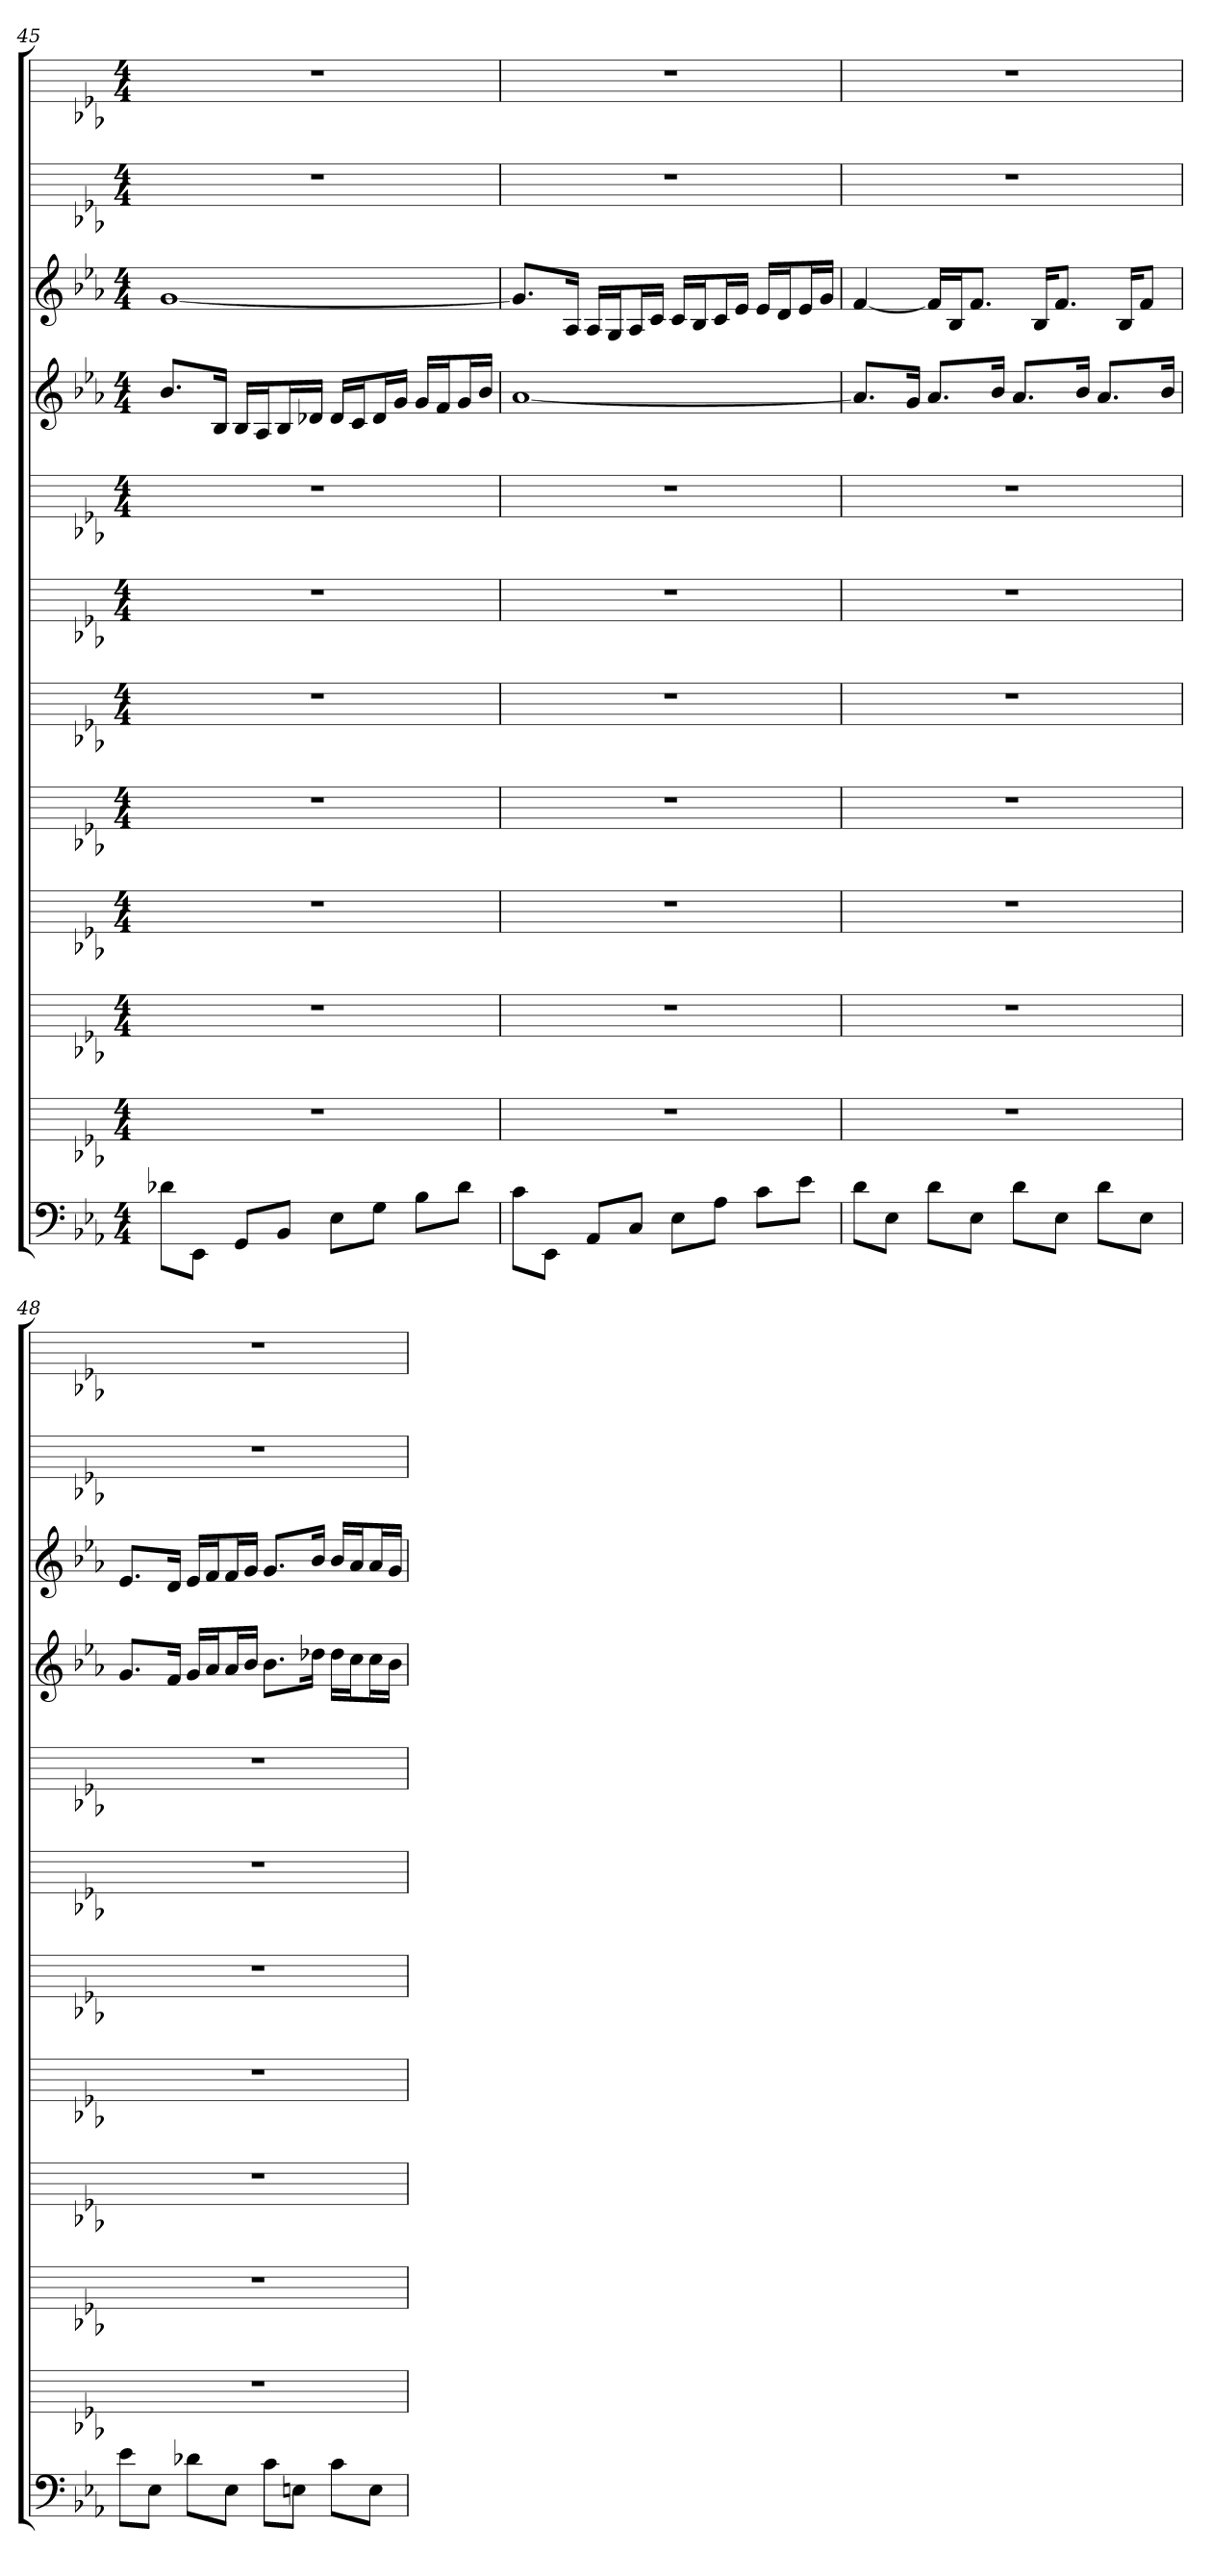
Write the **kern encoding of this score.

**kern	**kern	**kern	**kern	**kern	**kern	**kern	**kern	**kern	**kern	**kern	**kern
*part12	*part11	*part10	*part9	*part8	*part7	*part6	*part5	*part4	*part3	*part2	*part1
*staff12	*staff11	*staff10	*staff9	*staff8	*staff7	*staff6	*staff5	*staff4	*staff3	*staff2	*staff1
*k[b-e-a-]	*k[b-e-a-]	*k[b-e-a-]	*k[b-e-a-]	*k[b-e-a-]	*k[b-e-a-]	*k[b-e-a-]	*k[b-e-a-]	*k[b-e-a-]	*k[b-e-a-]	*k[b-e-a-]	*k[b-e-a-]
*E-:	*E-:	*E-:	*E-:	*E-:	*E-:	*E-:	*E-:	*E-:	*E-:	*E-:	*E-:
*M4/4	*M4/4	*M4/4	*M4/4	*M4/4	*M4/4	*M4/4	*M4/4	*M4/4	*M4/4	*M4/4	*M4/4
=45	=45	=45	=45	=45	=45	=45	=45	=45	=45	=45	=45
8d-XL	1r	1r	1r	1r	1r	1r	1r	8.b-L	[1g	1r	1r
8EE-J	.	.	.	.	.	.	.	.	.	.	.
.	.	.	.	.	.	.	.	16B-Jk	.	.	.
8GGL	.	.	.	.	.	.	.	16B-LL	.	.	.
.	.	.	.	.	.	.	.	16A-J	.	.	.
8BB-J	.	.	.	.	.	.	.	16B-L	.	.	.
.	.	.	.	.	.	.	.	16d-XJJ	.	.	.
8E-L	.	.	.	.	.	.	.	16d-LL	.	.	.
.	.	.	.	.	.	.	.	16cJ	.	.	.
8GJ	.	.	.	.	.	.	.	16d-L	.	.	.
.	.	.	.	.	.	.	.	16gJJ	.	.	.
8B-L	.	.	.	.	.	.	.	16gLL	.	.	.
.	.	.	.	.	.	.	.	16fJ	.	.	.
8d-J	.	.	.	.	.	.	.	16gL	.	.	.
.	.	.	.	.	.	.	.	16b-JJ	.	.	.
=46	=46	=46	=46	=46	=46	=46	=46	=46	=46	=46	=46
8cL	1r	1r	1r	1r	1r	1r	1r	[1a-	8.gL]	1r	1r
8EE-J	.	.	.	.	.	.	.	.	.	.	.
.	.	.	.	.	.	.	.	.	16A-Jk	.	.
8AA-L	.	.	.	.	.	.	.	.	16A-LL	.	.
.	.	.	.	.	.	.	.	.	16GJ	.	.
8CJ	.	.	.	.	.	.	.	.	16A-L	.	.
.	.	.	.	.	.	.	.	.	16cJJ	.	.
8E-L	.	.	.	.	.	.	.	.	16cLL	.	.
.	.	.	.	.	.	.	.	.	16B-J	.	.
8A-J	.	.	.	.	.	.	.	.	16cL	.	.
.	.	.	.	.	.	.	.	.	16e-JJ	.	.
8cL	.	.	.	.	.	.	.	.	16e-LL	.	.
.	.	.	.	.	.	.	.	.	16dJ	.	.
8e-J	.	.	.	.	.	.	.	.	16e-L	.	.
.	.	.	.	.	.	.	.	.	16gJJ	.	.
=47	=47	=47	=47	=47	=47	=47	=47	=47	=47	=47	=47
8dL	1r	1r	1r	1r	1r	1r	1r	8.a-L]	[4f	1r	1r
8E-J	.	.	.	.	.	.	.	.	.	.	.
.	.	.	.	.	.	.	.	16gJk	.	.	.
8dL	.	.	.	.	.	.	.	8.a-L	16fLL]	.	.
.	.	.	.	.	.	.	.	.	16B-J	.	.
8E-J	.	.	.	.	.	.	.	.	8.fJ	.	.
.	.	.	.	.	.	.	.	16b-Jk	.	.	.
8dL	.	.	.	.	.	.	.	8.a-L	.	.	.
.	.	.	.	.	.	.	.	.	16B-KL	.	.
8E-J	.	.	.	.	.	.	.	.	8.fJ	.	.
.	.	.	.	.	.	.	.	16b-Jk	.	.	.
8dL	.	.	.	.	.	.	.	8.a-L	.	.	.
.	.	.	.	.	.	.	.	.	16B-KL	.	.
8E-J	.	.	.	.	.	.	.	.	8fJ	.	.
.	.	.	.	.	.	.	.	16b-Jk	.	.	.
=48	=48	=48	=48	=48	=48	=48	=48	=48	=48	=48	=48
8e-L	1r	1r	1r	1r	1r	1r	1r	8.gL	8.e-L	1r	1r
8E-J	.	.	.	.	.	.	.	.	.	.	.
.	.	.	.	.	.	.	.	16fJk	16dJk	.	.
8d-XL	.	.	.	.	.	.	.	16gLL	16e-LL	.	.
.	.	.	.	.	.	.	.	16a-J	16fJ	.	.
8E-J	.	.	.	.	.	.	.	16a-L	16fL	.	.
.	.	.	.	.	.	.	.	16b-JJ	16gJJ	.	.
8cL	.	.	.	.	.	.	.	8.b-L	8.gL	.	.
8EnJ	.	.	.	.	.	.	.	.	.	.	.
.	.	.	.	.	.	.	.	16dd-XJk	16b-Jk	.	.
8cL	.	.	.	.	.	.	.	16dd-LL	16b-LL	.	.
.	.	.	.	.	.	.	.	16ccJ	16a-J	.	.
8EJ	.	.	.	.	.	.	.	16ccL	16a-L	.	.
.	.	.	.	.	.	.	.	16b-JJ	16gJJ	.	.
=	=	=	=	=	=	=	=	=	=	=	=
*-	*-	*-	*-	*-	*-	*-	*-	*-	*-	*-	*-
